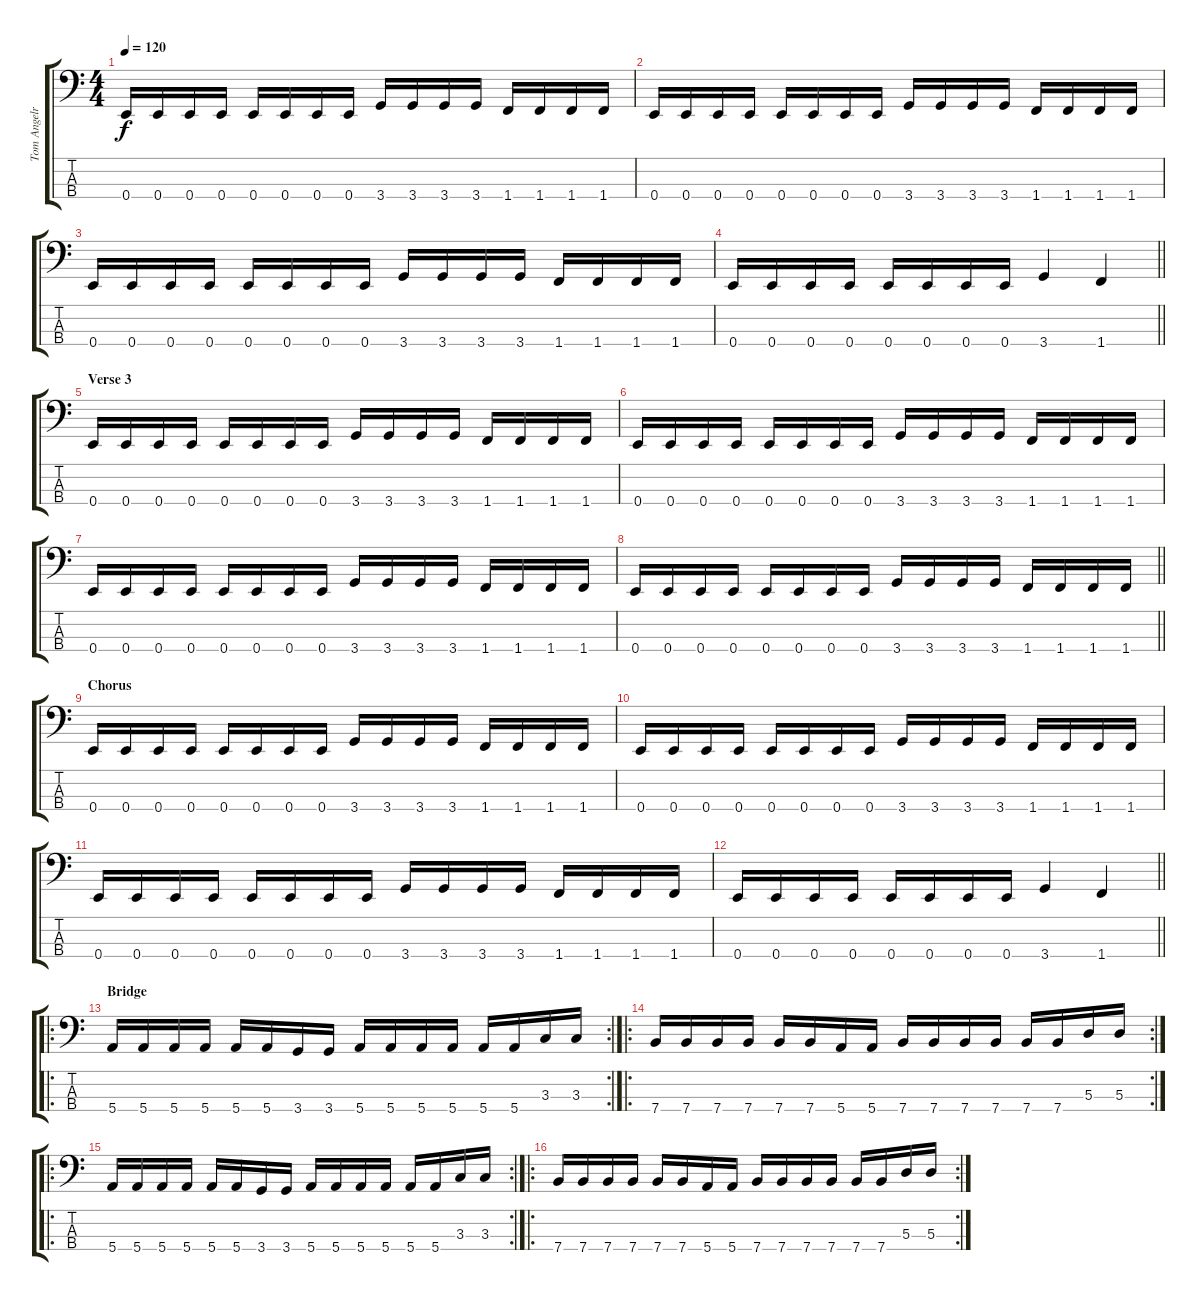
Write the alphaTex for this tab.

\track ("Tom Angelripper" "Tom Angelr") {instrument electricbasspick}
\staff {score tabs}
\tuning (G2 D2 A1 E1) {hide}
\ts (4 4)
\tempo 120
\clef f4
\ks c
0.4.16{dy f} 0.4.16 0.4.16 0.4.16 0.4.16 0.4.16 0.4.16 0.4.16 3.4.16 3.4.16 3.4.16 3.4.16 1.4.16 1.4.16 1.4.16 1.4.16 |
0.4.16 0.4.16 0.4.16 0.4.16 0.4.16 0.4.16 0.4.16 0.4.16 3.4.16 3.4.16 3.4.16 3.4.16 1.4.16 1.4.16 1.4.16 1.4.16 |
0.4.16 0.4.16 0.4.16 0.4.16 0.4.16 0.4.16 0.4.16 0.4.16 3.4.16 3.4.16 3.4.16 3.4.16 1.4.16 1.4.16 1.4.16 1.4.16 |
\barLineRight lightlight
0.4.16 0.4.16 0.4.16 0.4.16 0.4.16 0.4.16 0.4.16 0.4.16 3.4.4 1.4.4 |
\section ("" "Verse 3")
0.4.16 0.4.16 0.4.16 0.4.16 0.4.16 0.4.16 0.4.16 0.4.16 3.4.16 3.4.16 3.4.16 3.4.16 1.4.16 1.4.16 1.4.16 1.4.16 |
0.4.16 0.4.16 0.4.16 0.4.16 0.4.16 0.4.16 0.4.16 0.4.16 3.4.16 3.4.16 3.4.16 3.4.16 1.4.16 1.4.16 1.4.16 1.4.16 |
0.4.16 0.4.16 0.4.16 0.4.16 0.4.16 0.4.16 0.4.16 0.4.16 3.4.16 3.4.16 3.4.16 3.4.16 1.4.16 1.4.16 1.4.16 1.4.16 |
\barLineRight lightlight
0.4.16 0.4.16 0.4.16 0.4.16 0.4.16 0.4.16 0.4.16 0.4.16 3.4.16 3.4.16 3.4.16 3.4.16 1.4.16 1.4.16 1.4.16 1.4.16 |
\section ("" "Chorus")
0.4.16 0.4.16 0.4.16 0.4.16 0.4.16 0.4.16 0.4.16 0.4.16 3.4.16 3.4.16 3.4.16 3.4.16 1.4.16 1.4.16 1.4.16 1.4.16 |
0.4.16 0.4.16 0.4.16 0.4.16 0.4.16 0.4.16 0.4.16 0.4.16 3.4.16 3.4.16 3.4.16 3.4.16 1.4.16 1.4.16 1.4.16 1.4.16 |
0.4.16 0.4.16 0.4.16 0.4.16 0.4.16 0.4.16 0.4.16 0.4.16 3.4.16 3.4.16 3.4.16 3.4.16 1.4.16 1.4.16 1.4.16 1.4.16 |
\barLineRight lightlight
0.4.16 0.4.16 0.4.16 0.4.16 0.4.16 0.4.16 0.4.16 0.4.16 3.4.4 1.4.4 |
\ro
\rc 2
\section ("" "Bridge")
5.4.16 5.4.16 5.4.16 5.4.16 5.4.16 5.4.16 3.4.16 3.4.16 5.4.16 5.4.16 5.4.16 5.4.16 5.4.16 5.4.16 3.3.16 3.3.16 |
\ro
\rc 2
7.4.16 7.4.16 7.4.16 7.4.16 7.4.16 7.4.16 5.4.16 5.4.16 7.4.16 7.4.16 7.4.16 7.4.16 7.4.16 7.4.16 5.3.16 5.3.16 |
\ro
\rc 2
5.4.16 5.4.16 5.4.16 5.4.16 5.4.16 5.4.16 3.4.16 3.4.16 5.4.16 5.4.16 5.4.16 5.4.16 5.4.16 5.4.16 3.3.16 3.3.16 |
\ro
\rc 2
7.4.16 7.4.16 7.4.16 7.4.16 7.4.16 7.4.16 5.4.16 5.4.16 7.4.16 7.4.16 7.4.16 7.4.16 7.4.16 7.4.16 5.3.16 5.3.16
